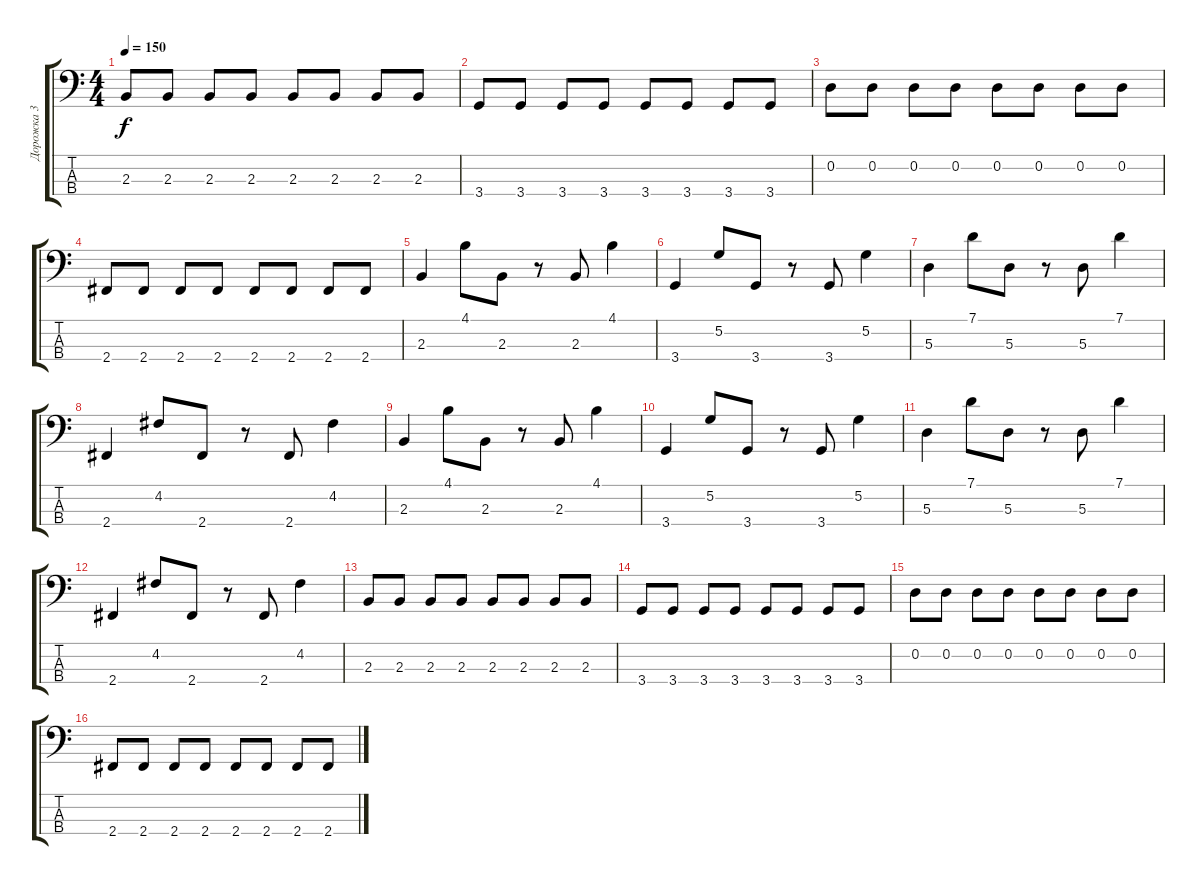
\track ("Дорожка 3" "Дорожка 3") {instrument electricbassfinger}
\staff {score tabs}
\tuning (G2 D2 A1 E1) {hide}
\ts (4 4)
\tempo 150
\clef f4
\ks c
2.3.8{dy f} 2.3.8 2.3.8 2.3.8 2.3.8 2.3.8 2.3.8 2.3.8 |
3.4.8 3.4.8 3.4.8 3.4.8 3.4.8 3.4.8 3.4.8 3.4.8 |
0.2.8 0.2.8 0.2.8 0.2.8 0.2.8 0.2.8 0.2.8 0.2.8 |
2.4.8 2.4.8 2.4.8 2.4.8 2.4.8 2.4.8 2.4.8 2.4.8 |
2.3.4 4.1.8 2.3.8 r.8 2.3.8 4.1.4 |
3.4.4 5.2.8 3.4.8 r.8 3.4.8 5.2.4 |
5.3.4 7.1.8 5.3.8 r.8 5.3.8 7.1.4 |
2.4.4 4.2.8 2.4.8 r.8 2.4.8 4.2.4 |
2.3.4 4.1.8 2.3.8 r.8 2.3.8 4.1.4 |
3.4.4 5.2.8 3.4.8 r.8 3.4.8 5.2.4 |
5.3.4 7.1.8 5.3.8 r.8 5.3.8 7.1.4 |
2.4.4 4.2.8 2.4.8 r.8 2.4.8 4.2.4 |
2.3.8 2.3.8 2.3.8 2.3.8 2.3.8 2.3.8 2.3.8 2.3.8 |
3.4.8 3.4.8 3.4.8 3.4.8 3.4.8 3.4.8 3.4.8 3.4.8 |
0.2.8 0.2.8 0.2.8 0.2.8 0.2.8 0.2.8 0.2.8 0.2.8 |
2.4.8 2.4.8 2.4.8 2.4.8 2.4.8 2.4.8 2.4.8 2.4.8
